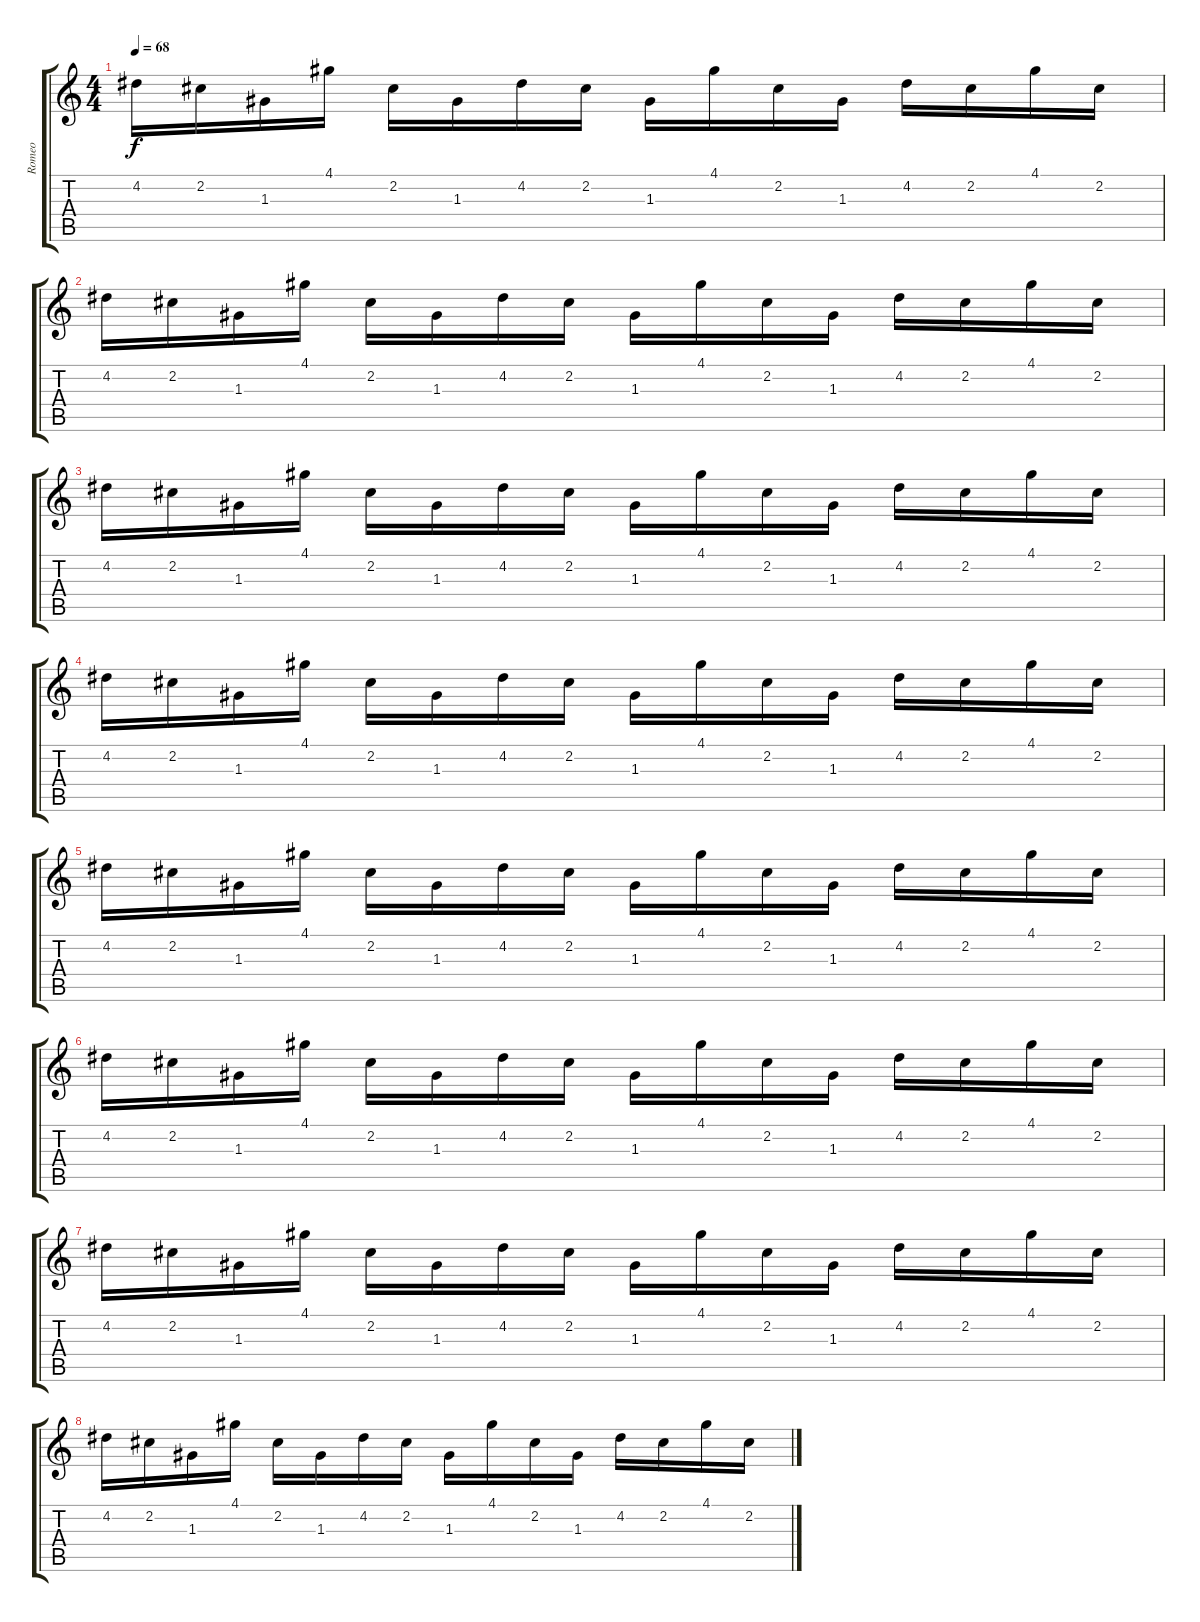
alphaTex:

\track ("Romeo" "Romeo") {instrument acousticguitarnylon}
\staff {score tabs}
\tuning (E4 B3 G3 D3 A2 E2) {hide}
\ts (4 4)
\tempo 68
\clef g2
\ks c
4.2.16{dy f instrument acousticguitarnylon} 2.2.16 1.3.16 4.1.16 2.2.16 1.3.16 4.2.16 2.2.16 1.3.16 4.1.16 2.2.16 1.3.16 4.2.16 2.2.16 4.1.16 2.2.16 |
4.2.16 2.2.16 1.3.16 4.1.16 2.2.16 1.3.16 4.2.16 2.2.16 1.3.16 4.1.16 2.2.16 1.3.16 4.2.16 2.2.16 4.1.16 2.2.16 |
4.2.16 2.2.16 1.3.16 4.1.16 2.2.16 1.3.16 4.2.16 2.2.16 1.3.16 4.1.16 2.2.16 1.3.16 4.2.16 2.2.16 4.1.16 2.2.16 |
4.2.16 2.2.16 1.3.16 4.1.16 2.2.16 1.3.16 4.2.16 2.2.16 1.3.16 4.1.16 2.2.16 1.3.16 4.2.16 2.2.16 4.1.16 2.2.16 |
4.2.16 2.2.16 1.3.16 4.1.16 2.2.16 1.3.16 4.2.16 2.2.16 1.3.16 4.1.16 2.2.16 1.3.16 4.2.16 2.2.16 4.1.16 2.2.16 |
4.2.16 2.2.16 1.3.16 4.1.16 2.2.16 1.3.16 4.2.16 2.2.16 1.3.16 4.1.16 2.2.16 1.3.16 4.2.16 2.2.16 4.1.16 2.2.16 |
4.2.16 2.2.16 1.3.16 4.1.16 2.2.16 1.3.16 4.2.16 2.2.16 1.3.16 4.1.16 2.2.16 1.3.16 4.2.16 2.2.16 4.1.16 2.2.16 |
4.2.16 2.2.16 1.3.16 4.1.16 2.2.16 1.3.16 4.2.16 2.2.16 1.3.16 4.1.16 2.2.16 1.3.16 4.2.16 2.2.16 4.1.16 2.2.16
